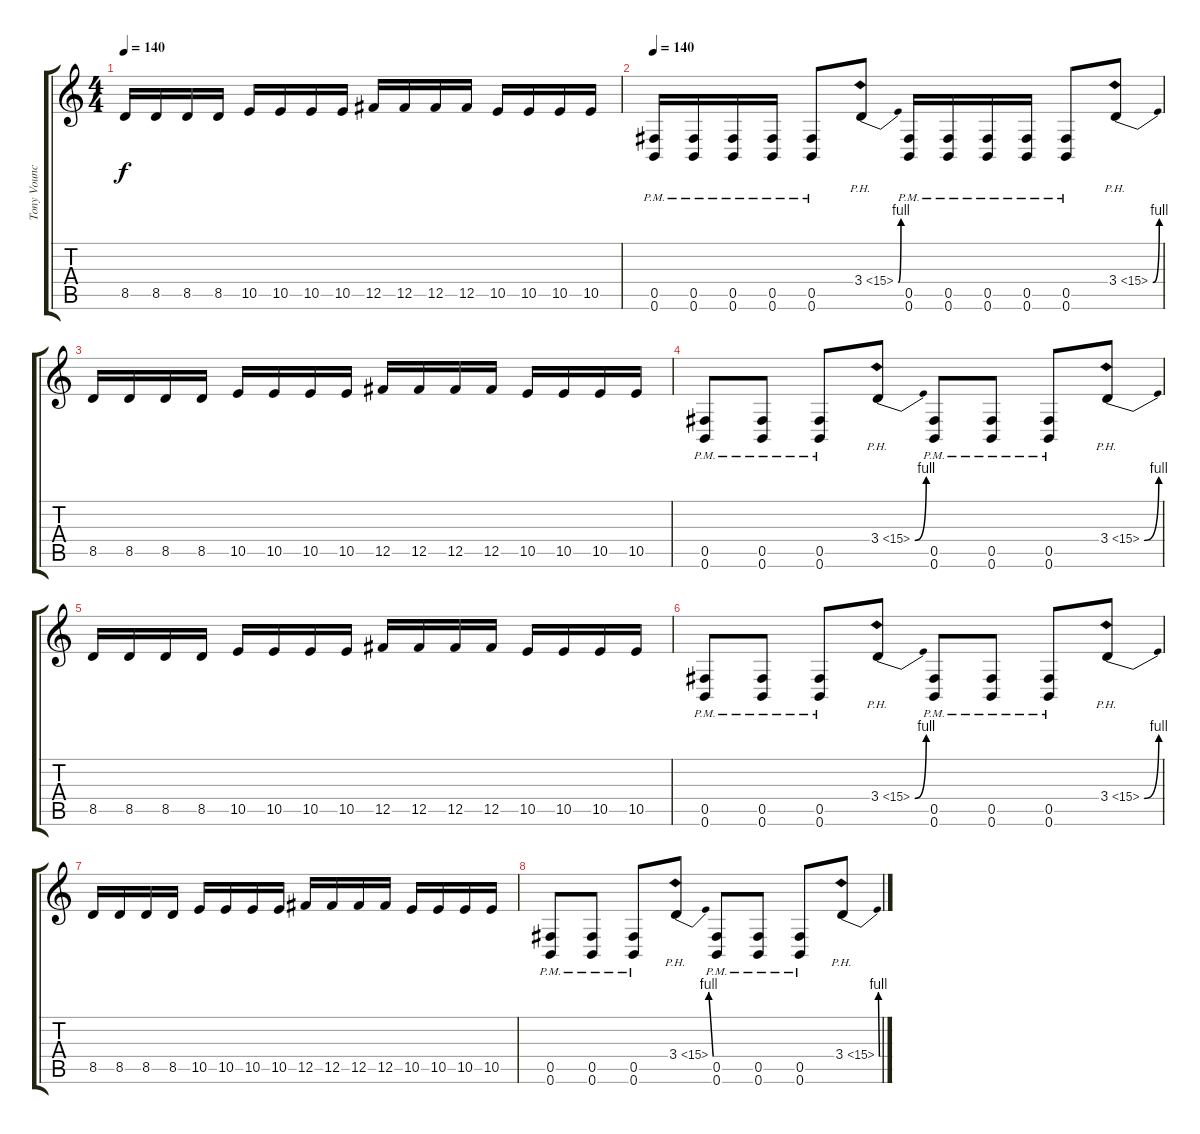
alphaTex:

\track ("Tony Vounce" "Tony Vounc") {instrument distortionguitar}
\staff {score tabs}
\tuning (Db4 Ab3 E3 B2 Gb2 B1) {hide}
\ts (4 4)
\tempo 140
\clef g2
\ks c
8.5.16{dy f} 8.5.16 8.5.16 8.5.16 10.5.16 10.5.16 10.5.16 10.5.16 12.5.16 12.5.16 12.5.16 12.5.16 10.5.16 10.5.16 10.5.16 10.5.16 |
\tempo 140
(0.5{pm} 0.6{pm}).16 (0.5{pm} 0.6{pm}).16 (0.5{pm} 0.6{pm}).16 (0.5{pm} 0.6{pm}).16 (0.5{pm} 0.6{pm}).8 3.4{be (bend 0 0 60 4) ph 12}.8 (0.5{pm} 0.6{pm}).16 (0.5{pm} 0.6{pm}).16 (0.5{pm} 0.6{pm}).16 (0.5{pm} 0.6{pm}).16 (0.5{pm} 0.6{pm}).8 3.4{be (bend 0 0 60 4) ph 12}.8 |
8.5.16 8.5.16 8.5.16 8.5.16 10.5.16 10.5.16 10.5.16 10.5.16 12.5.16 12.5.16 12.5.16 12.5.16 10.5.16 10.5.16 10.5.16 10.5.16 |
(0.5{pm} 0.6{pm}).8 (0.5{pm} 0.6{pm}).8 (0.5{pm} 0.6{pm}).8 3.4{be (bend 0 0 60 4) ph 12}.8 (0.5{pm} 0.6{pm}).8 (0.5{pm} 0.6{pm}).8 (0.5{pm} 0.6{pm}).8 3.4{be (bend 0 0 60 4) ph 12}.8 |
8.5.16 8.5.16 8.5.16 8.5.16 10.5.16 10.5.16 10.5.16 10.5.16 12.5.16 12.5.16 12.5.16 12.5.16 10.5.16 10.5.16 10.5.16 10.5.16 |
(0.5{pm} 0.6{pm}).8 (0.5{pm} 0.6{pm}).8 (0.5{pm} 0.6{pm}).8 3.4{be (bend 0 0 60 4) ph 12}.8 (0.5{pm} 0.6{pm}).8 (0.5{pm} 0.6{pm}).8 (0.5{pm} 0.6{pm}).8 3.4{be (bend 0 0 60 4) ph 12}.8 |
8.5.16 8.5.16 8.5.16 8.5.16 10.5.16 10.5.16 10.5.16 10.5.16 12.5.16 12.5.16 12.5.16 12.5.16 10.5.16 10.5.16 10.5.16 10.5.16 |
(0.5{pm} 0.6{pm}).8 (0.5{pm} 0.6{pm}).8 (0.5{pm} 0.6{pm}).8 3.4{be (bend 0 0 60 4) ph 12}.8 (0.5{pm} 0.6{pm}).8 (0.5{pm} 0.6{pm}).8 (0.5{pm} 0.6{pm}).8 3.4{be (bend 0 0 60 4) ph 12}.8
